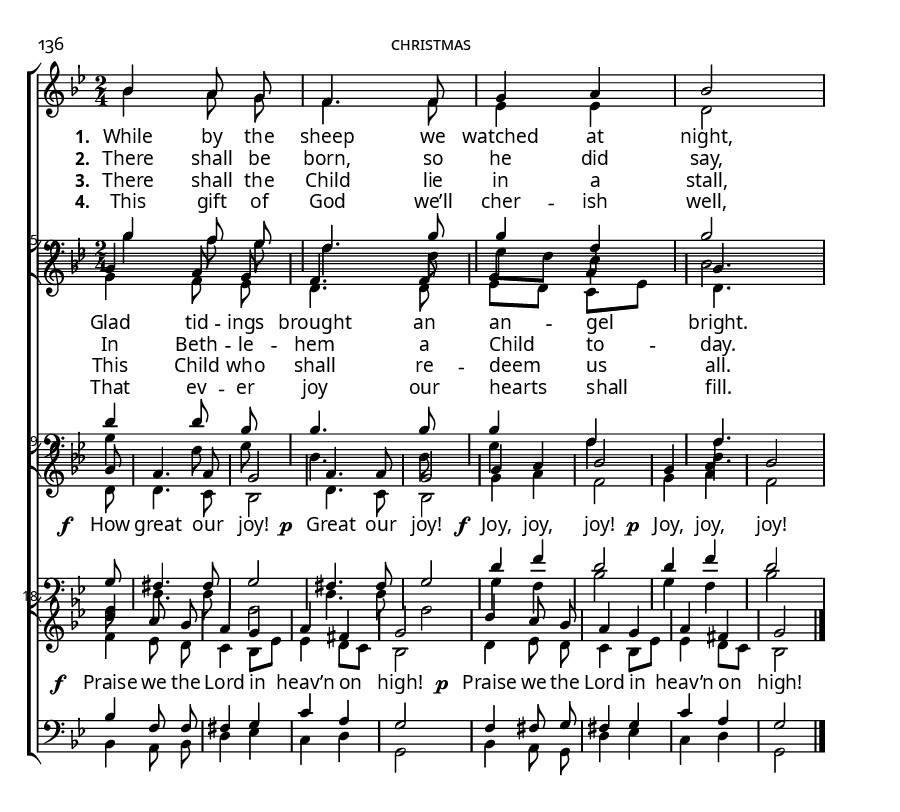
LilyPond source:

\version "2.14.2"
\include "util.ly"
\paper {
  print-all-headers = ##f
  paper-height = 9\in
  paper-width = 6\in
  indent = 0\in
  %system-system-spacing = #'((basic-distance . 10) (padding . 0))
  system-system-spacing =
    #'((basic-distance . 0)
       (minimum-distance . 0)
       (padding . -5)
       (stretchability . 100))
  score-markup-spacing =
    #'((basic-distance . 0)
       (minimum-distance . 0)
       (padding . 0)
       (stretchability . 0))
  ragged-last-bottom = ##t
  ragged-bottom = ##f
  two-sided = ##t
  inner-margin = 0.5\in
  outer-margin = 0.25\in
  top-margin = 0.25\in
  bottom-margin = 0.25\in
  first-page-number = #136
  print-first-page-number = ##t
  headerLine = \markup{\override #'(font-name . "Garamond Premier Pro") \smallCapsOldStyle"christmas"}
  oddHeaderMarkup = \markup\fill-line{
     \override #'(font-name . "Garamond Premier Pro")\abs-fontsize #8.5
     \combine 
        \fill-line{"" \on-the-fly #print-page-number-check-first
        \oldStylePageNum""
        }
        \fill-line{\headerLine}
  }
  evenHeaderMarkup = \markup {
     \override #'(font-name . "Garamond Premier Pro")\abs-fontsize #8.5
     \combine
        \on-the-fly #print-page-number-check-first
        \oldStylePageNum""
        \fill-line{\headerLine}
  }
  title = \markup{\override #'(font-name . "Garamond Premier Pro Semibold"){ \abs-fontsize #15 \smallCapsOldStyle"How Great Our Joy!"}}
  poet = \markup\oldStyleNum"German Carol"
  meter = \markup\oldStyleNum"Translated by Theodore Baker (1851–1934)"
  composer = \markup\oldStyleNum"German Melody"
  arranger = \markup\oldStyleNum"Arranged by Hugo Jüngst (1853–1923)"
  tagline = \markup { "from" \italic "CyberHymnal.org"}
}
#(set-global-staff-size 15) \paper{ #(define fonts (make-pango-font-tree "GoudyOlSt BT" "Garamond Premier Pro" "Garamond Premier Pro" (/ 15 20))) }
global = {
  \key bes \major
  \time 2/4
  \autoBeamOff
}

sopMusic = \relative c' {
bes'4 a8 g |
f4. f8 |
g4 a |
bes2 |
bes4 a8  g |
f4. f8 |

g4 a |
bes4. bes8 |
a4. a8 |
g2 |
a4. a8 |
g2 |

bes4 c |
d2 |
bes4 c |
d2 | \break
d4 c8 bes |
a4 g |

a4 fis |
g2 |
d'4 c8 bes |
a4 g |
a fis |
g2 \bar "|."
}

altoMusic = \relative c' {
bes'4 a8 g |
f4. f8 |
ees4 ees |
d2 |
g4 f8 ees |
d4. d8 |

ees8[ d] c[ ees] |
d4. d8 |
d4. c8 |
bes2 |
d4. c8 |
bes2 |

g'4 a |
f2 |
g4 a |
f2 |
f4 ees8 d |
c4 bes8[ ees] |

ees4 d8[ c] |
bes2 |
d4 ees8 d |
c4 bes8[ ees] |
ees4 d8[ c] |
bes2 \bar "|."
}
altoWords = {
  \dropLyricsIX
  \lyricmode {
    \set stanza = #"1. "
    While by the sheep we watched at night,
    Glad tid -- ings brought an an -- gel bright.
  }
  \set stanza = \markup\dynamic"f  "
  \lyricmode {
    How great our joy!
  }
  \set stanza = \markup\dynamic"p "
  \lyricmode {
    Great our joy!
  }
  \set stanza = \markup\dynamic"f "
  \lyricmode {
    Joy, joy, joy!
  }
  \set stanza = \markup\dynamic"p "
  \lyricmode {
    Joy, joy, joy!
  }
  \set stanza = \markup\dynamic"f  "
  \lyricmode {
    Praise we the Lord in heav’n on high!
  }
  \set stanza = \markup\dynamic"  p "
  \lyricmode {
    Praise we the Lord in heav’n on high!
  }
}
altoWordsII = \lyricmode {
  \dropLyricsIX
%\markup\italic
  \set stanza = #"2. "
There shall be born, so he did say,
In Beth -- le -- hem a Child to -- day.
}
altoWordsIII = \lyricmode {
  \dropLyricsIX
  \set stanza = #"3. "
There shall the Child lie in a stall,
This Child who shall re -- deem us all.
}
altoWordsIV = \lyricmode {
  \dropLyricsIX
  \set stanza = #"4. "
This gift of God we’ll cher -- ish well,
That ev -- er joy our hearts shall fill.
}
altoWordsV = \lyricmode {
  \set stanza = #"5. "
  \set ignoreMelismata = ##t
}
altoWordsVI = \lyricmode {
  \set stanza = #"6. "
  \set ignoreMelismata = ##t
}
tenorMusic = \relative c' {
bes4 a8 g |
f4. bes8 |
bes4 f |
bes2 |
d4 d8 bes |
bes4. bes8 |

bes4 f |
\partial 4. f4. |\break
\partial 8 g8 |
fis4. fis8 |
g2 |
fis4. fis8 |
g2 |

d'4 f |
d2 |
d4 f |
d2 |
bes4 f8 f |
fis4 g |

c a |
g2 |
f4 fis8 g |
fis4 g |
c a |
g2 \bar "|."

}
tenorWords = \lyricmode {

}

bassMusic = \relative c {
bes'4 a8 g |
f4. d8 |
ees[ d] c4 |
bes2 |
g'4 d8 ees |
bes4. bes8 |

ees4 f |
bes,4. g8 |
d'4. d8 |
g,2 |
d'4. d8 |
g,2 |

g'4 f |
bes2 |
g4 f |
bes2 |
bes,4 a8 bes |
d4 ees |

c d |
g,2 |
bes4 a8 g |
d'4 ees |
c d |
g,2 \bar "|."
}
bassWords = \lyricmode {

}

pianoRH = \relative c' {
  
}
pianoLH = \relative c' {
  
}

\score {
  <<
   \new ChoirStaff <<
    \new Staff = women <<
      \new Voice = "sopranos" { \voiceOne << \global \sopMusic >> }
      \new Voice = "altos" { \voiceTwo << \global \altoMusic >> }
    >>
    \new Lyrics = "altosVI"  \with { alignBelowContext = #"women" } \lyricsto "altos" \altoWordsVI
    \new Lyrics = "altosV"  \with { alignBelowContext = #"women" } \lyricsto "altos" \altoWordsV
    \new Lyrics = "altosIV"  \with { alignBelowContext = #"women" } \lyricsto "altos" \altoWordsIV
    \new Lyrics = "altosIII"  \with { alignBelowContext = #"women" } \lyricsto "altos" \altoWordsIII
    \new Lyrics = "altosII"  \with { alignBelowContext = #"women" } \lyricsto "altos" \altoWordsII
    \new Lyrics = "altos"  \with { alignBelowContext = #"women" \override VerticalAxisGroup #'nonstaff-relatedstaff-spacing = #'((padding . -0.5)) } \lyricsto "altos" \altoWords
   \new Staff = men <<
      \clef bass
      \new Voice = "tenors" { \voiceOne << \global \tenorMusic >> }
      \new Voice = "basses" { \voiceTwo << \global \bassMusic >> }
    >>
    \new Lyrics \with { alignAboveContext = #"men" \override VerticalAxisGroup #'nonstaff-relatedstaff-spacing = #'((basic-distance . 1)) } \lyricsto "tenors" \tenorWords
    \new Lyrics \with { alignBelowContext = #"men" \override VerticalAxisGroup #'nonstaff-relatedstaff-spacing = #'((basic-distance . 1)) } \lyricsto "basses" \bassWords
  >>
%    \new PianoStaff << \new Staff { \new Voice { \pianoRH } } \new Staff { \clef "bass" \pianoLH } >>
  >>
  \layout {
    \context {
      \Score
      %\override SpacingSpanner #'base-shortest-duration = #(ly:make-moment 1 8)
      %\override SpacingSpanner #'common-shortest-duration = #(ly:make-moment 1 4)
    }
    \context {
      % Remove all empty staves
      % \Staff \RemoveEmptyStaves \override VerticalAxisGroup #'remove-first = ##t
    }
  }
  
  \midi {
    \tempo 4 = 90
    \set Staff.midiInstrument = "flute"
  
    \context {
      \Voice
      \remove "Dynamic_performer"
    }
  }
}
